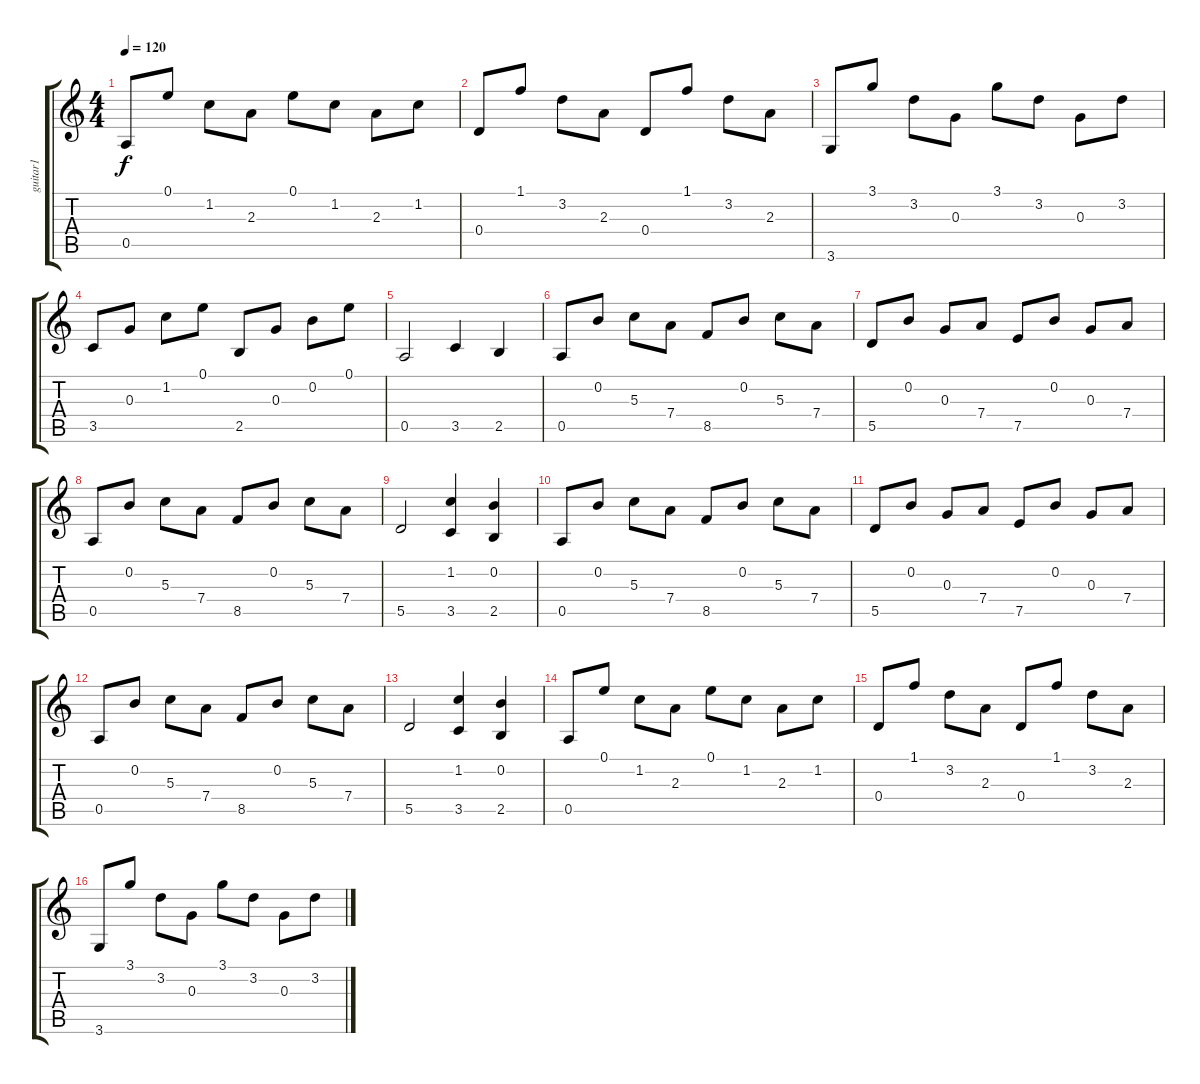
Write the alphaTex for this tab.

\track ("guitar1" "guitar1") {instrument acousticguitarnylon}
\staff {score tabs}
\tuning (E4 B3 G3 D3 A2 E2) {hide}
\ts (4 4)
\tempo 120
\clef g2
\ks c
0.5.8{dy f} 0.1.8 1.2.8 2.3.8 0.1.8 1.2.8 2.3.8 1.2.8 |
0.4.8 1.1.8 3.2.8 2.3.8 0.4.8 1.1.8 3.2.8 2.3.8 |
3.6.8 3.1.8 3.2.8 0.3.8 3.1.8 3.2.8 0.3.8 3.2.8 |
3.5.8 0.3.8 1.2.8 0.1.8 2.5.8 0.3.8 0.2.8 0.1.8 |
0.5.2 3.5.4 2.5.4 |
0.5.8 0.2.8 5.3.8 7.4.8 8.5.8 0.2.8 5.3.8 7.4.8 |
5.5.8 0.2.8 0.3.8 7.4.8 7.5.8 0.2.8 0.3.8 7.4.8 |
0.5.8 0.2.8 5.3.8 7.4.8 8.5.8 0.2.8 5.3.8 7.4.8 |
5.5.2 (1.2 3.5).4 (0.2 2.5).4 |
0.5.8 0.2.8 5.3.8 7.4.8 8.5.8 0.2.8 5.3.8 7.4.8 |
5.5.8 0.2.8 0.3.8 7.4.8 7.5.8 0.2.8 0.3.8 7.4.8 |
0.5.8 0.2.8 5.3.8 7.4.8 8.5.8 0.2.8 5.3.8 7.4.8 |
5.5.2 (1.2 3.5).4 (0.2 2.5).4 |
0.5.8 0.1.8 1.2.8 2.3.8 0.1.8 1.2.8 2.3.8 1.2.8 |
0.4.8 1.1.8 3.2.8 2.3.8 0.4.8 1.1.8 3.2.8 2.3.8 |
3.6.8 3.1.8 3.2.8 0.3.8 3.1.8 3.2.8 0.3.8 3.2.8
